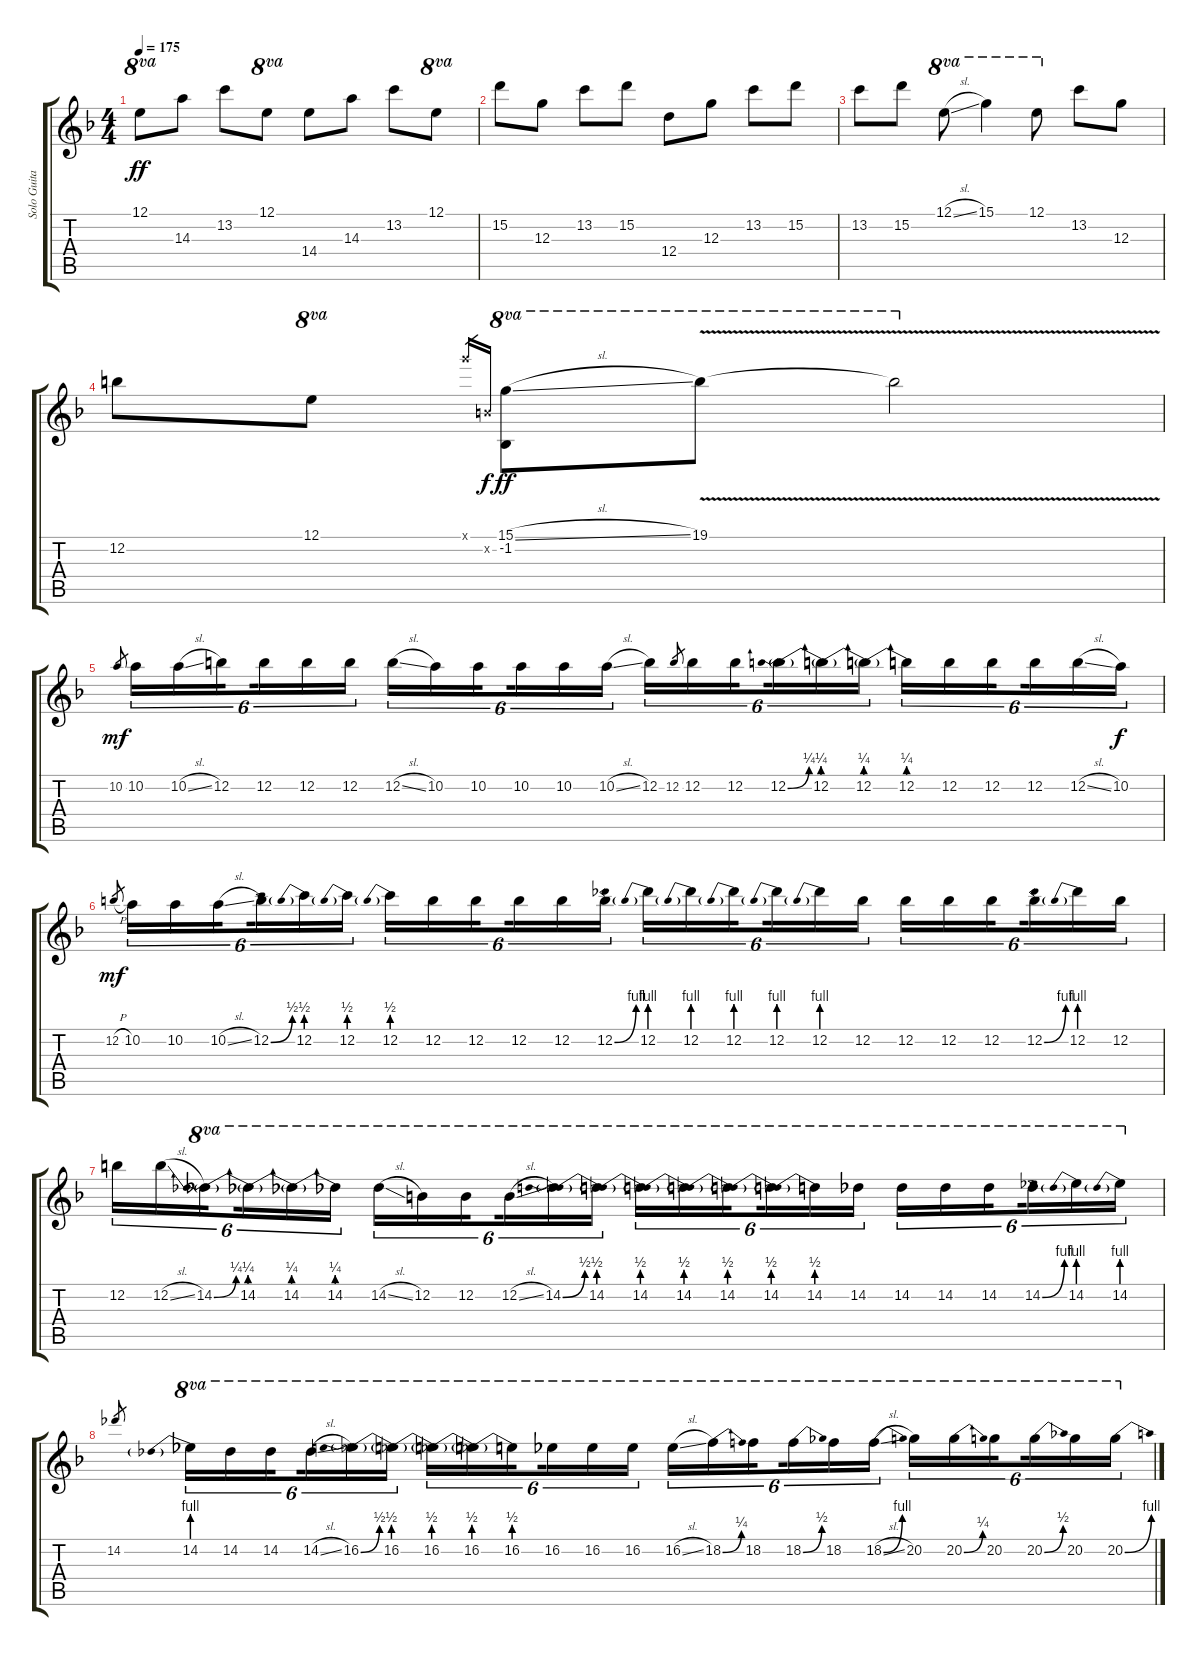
\track ("Solo Guitar 1" "Solo Guita") {instrument distortionguitar}
\staff {score tabs}
\tuning (E4 B3 G3 D3 A2 D2) {hide}
\ts (4 4)
\tempo 175
\clef g2
\ks f
12.1{t}.8{ot 8va dy ff} 14.3.8 13.2.8 12.1.8{ot 8va} 14.4.8 14.3.8 13.2.8 12.1.8{ot 8va} |
15.2.8 12.3.8 13.2.8 15.2.8 12.4.8 12.3.8 13.2.8 15.2.8 |
13.2.8 15.2.8 12.1{sl}.8{ot 8va} 15.1.4{ot 8va} 12.1.8{ot 8va} 13.2.8 12.3.8 |
12.2.8 12.1.8{ot 8va} 15.1{x}.16{gr} 0.2{x}.16{gr dy f} (15.1{sl} -1.2).8{ot 8va dy ff} 19.1{v}.8{ot 8va} 19.1{v t}.2{ot 8va} |
10.2.8{gr dy mf} 10.2.16{tu (6 4)} 10.2{sl}.16{tu (6 4)} 12.2.16{tu (6 4) beam splitsecondary} 12.2.16{tu (6 4)} 12.2.16{tu (6 4)} 12.2.16{tu (6 4)} 12.2{sl}.16{tu (6 4)} 10.2.16{tu (6 4)} 10.2.16{tu (6 4) beam splitsecondary} 10.2.16{tu (6 4)} 10.2.16{tu (6 4)} 10.2{sl}.16{tu (6 4)} 12.2.16{tu (6 4)} 12.2.8{gr} 12.2.16{tu (6 4)} 12.2.16{tu (6 4) beam splitsecondary} 12.2{be (bend 0 0 60 1)}.16{tu (6 4)} 12.2{be (prebend 0 1 60 1)}.16{tu (6 4)} 12.2{be (prebend 0 1 60 1)}.16{tu (6 4)} 12.2{be (prebend 0 1 60 1)}.16{tu (6 4)} 12.2.16{tu (6 4)} 12.2.16{tu (6 4) beam splitsecondary} 12.2.16{tu (6 4)} 12.2{sl}.16{tu (6 4)} 10.2.16{tu (6 4) dy f} |
12.2{h}.8{gr dy mf} 10.2.16{tu (6 4)} 10.2.16{tu (6 4)} 10.2{sl}.16{tu (6 4) beam splitsecondary} 12.2{be (bend 0 0 60 2)}.16{tu (6 4)} 12.2{be (prebend 0 2 60 2)}.16{tu (6 4)} 12.2{be (prebend 0 2 60 2)}.16{tu (6 4)} 12.2{be (prebend 0 2 60 2)}.16{tu (6 4)} 12.2.16{tu (6 4)} 12.2.16{tu (6 4) beam splitsecondary} 12.2.16{tu (6 4)} 12.2.16{tu (6 4)} 12.2{be (bend 0 0 60 4)}.16{tu (6 4)} 12.2{be (prebend 0 4 60 4)}.16{tu (6 4)} 12.2{be (prebend 0 4 60 4)}.16{tu (6 4)} 12.2{be (prebend 0 4 60 4)}.16{tu (6 4) beam splitsecondary} 12.2{be (prebend 0 4 60 4)}.16{tu (6 4)} 12.2{be (prebend 0 4 60 4)}.16{tu (6 4)} 12.2.16{tu (6 4)} 12.2.16{tu (6 4)} 12.2.16{tu (6 4)} 12.2.16{tu (6 4) beam splitsecondary} 12.2{be (bend 0 0 60 4)}.16{tu (6 4)} 12.2{be (prebend 0 4 60 4)}.16{tu (6 4)} 12.2.16{tu (6 4)} |
12.2.16{tu (6 4)} 12.2{sl}.16{tu (6 4)} 14.2{be (bend 0 0 60 1)}.16{tu (6 4) ot 8va beam splitsecondary} 14.2{be (prebend 0 1 60 1)}.16{tu (6 4) ot 8va} 14.2{be (prebend 0 1 60 1)}.16{tu (6 4) ot 8va} 14.2{be (prebend 0 1 60 1)}.16{tu (6 4) ot 8va} 14.2{sl}.16{tu (6 4) ot 8va} 12.2.16{tu (6 4) ot 8va} 12.2.16{tu (6 4) ot 8va beam splitsecondary} 12.2{sl}.16{tu (6 4) ot 8va} 14.2{be (bend 0 0 60 2)}.16{tu (6 4) ot 8va} 14.2{be (prebend 0 2 60 2)}.16{tu (6 4) ot 8va} 14.2{be (prebend 0 2 60 2)}.16{tu (6 4) ot 8va} 14.2{be (prebend 0 2 60 2)}.16{tu (6 4) ot 8va} 14.2{be (prebend 0 2 60 2)}.16{tu (6 4) ot 8va beam splitsecondary} 14.2{be (prebend 0 2 60 2)}.16{tu (6 4) ot 8va} 14.2{be (prebend 0 2 60 2)}.16{tu (6 4) ot 8va} 14.2.16{tu (6 4) ot 8va} 14.2.16{tu (6 4) ot 8va} 14.2.16{tu (6 4) ot 8va} 14.2.16{tu (6 4) ot 8va beam splitsecondary} 14.2{be (bend 0 0 60 4)}.16{tu (6 4) ot 8va} 14.2{be (prebend 0 4 60 4)}.16{tu (6 4) ot 8va} 14.2{be (prebend 0 4 60 4)}.16{tu (6 4) ot 8va} |
14.2.8{gr} 14.2{be (prebend 0 4 60 4)}.16{tu (6 4) ot 8va} 14.2.16{tu (6 4) ot 8va} 14.2.16{tu (6 4) ot 8va beam splitsecondary} 14.2{sl}.16{tu (6 4) ot 8va} 16.2{be (bend 0 0 60 2)}.16{tu (6 4) ot 8va} 16.2{be (prebend 0 2 60 2)}.16{tu (6 4) ot 8va} 16.2{be (prebend 0 2 60 2)}.16{tu (6 4) ot 8va} 16.2{be (prebend 0 2 60 2)}.16{tu (6 4) ot 8va} 16.2{be (prebend 0 2 60 2)}.16{tu (6 4) ot 8va beam splitsecondary} 16.2.16{tu (6 4) ot 8va} 16.2.16{tu (6 4) ot 8va} 16.2.16{tu (6 4) ot 8va} 16.2{sl}.16{tu (6 4) ot 8va} 18.2{be (bend 0 0 60 1)}.16{tu (6 4) ot 8va} 18.2.16{tu (6 4) ot 8va beam splitsecondary} 18.2{be (bend 0 0 60 2)}.16{tu (6 4) ot 8va} 18.2.16{tu (6 4) ot 8va} 18.2{be (bend 0 0 60 4) sl}.16{tu (6 4) ot 8va} 20.2.16{tu (6 4) ot 8va} 20.2{be (bend 0 0 60 1)}.16{tu (6 4) ot 8va} 20.2.16{tu (6 4) ot 8va beam splitsecondary} 20.2{be (bend 0 0 60 2)}.16{tu (6 4) ot 8va} 20.2.16{tu (6 4) ot 8va} 20.2{be (bend 0 0 60 4)}.16{tu (6 4) ot 8va}
